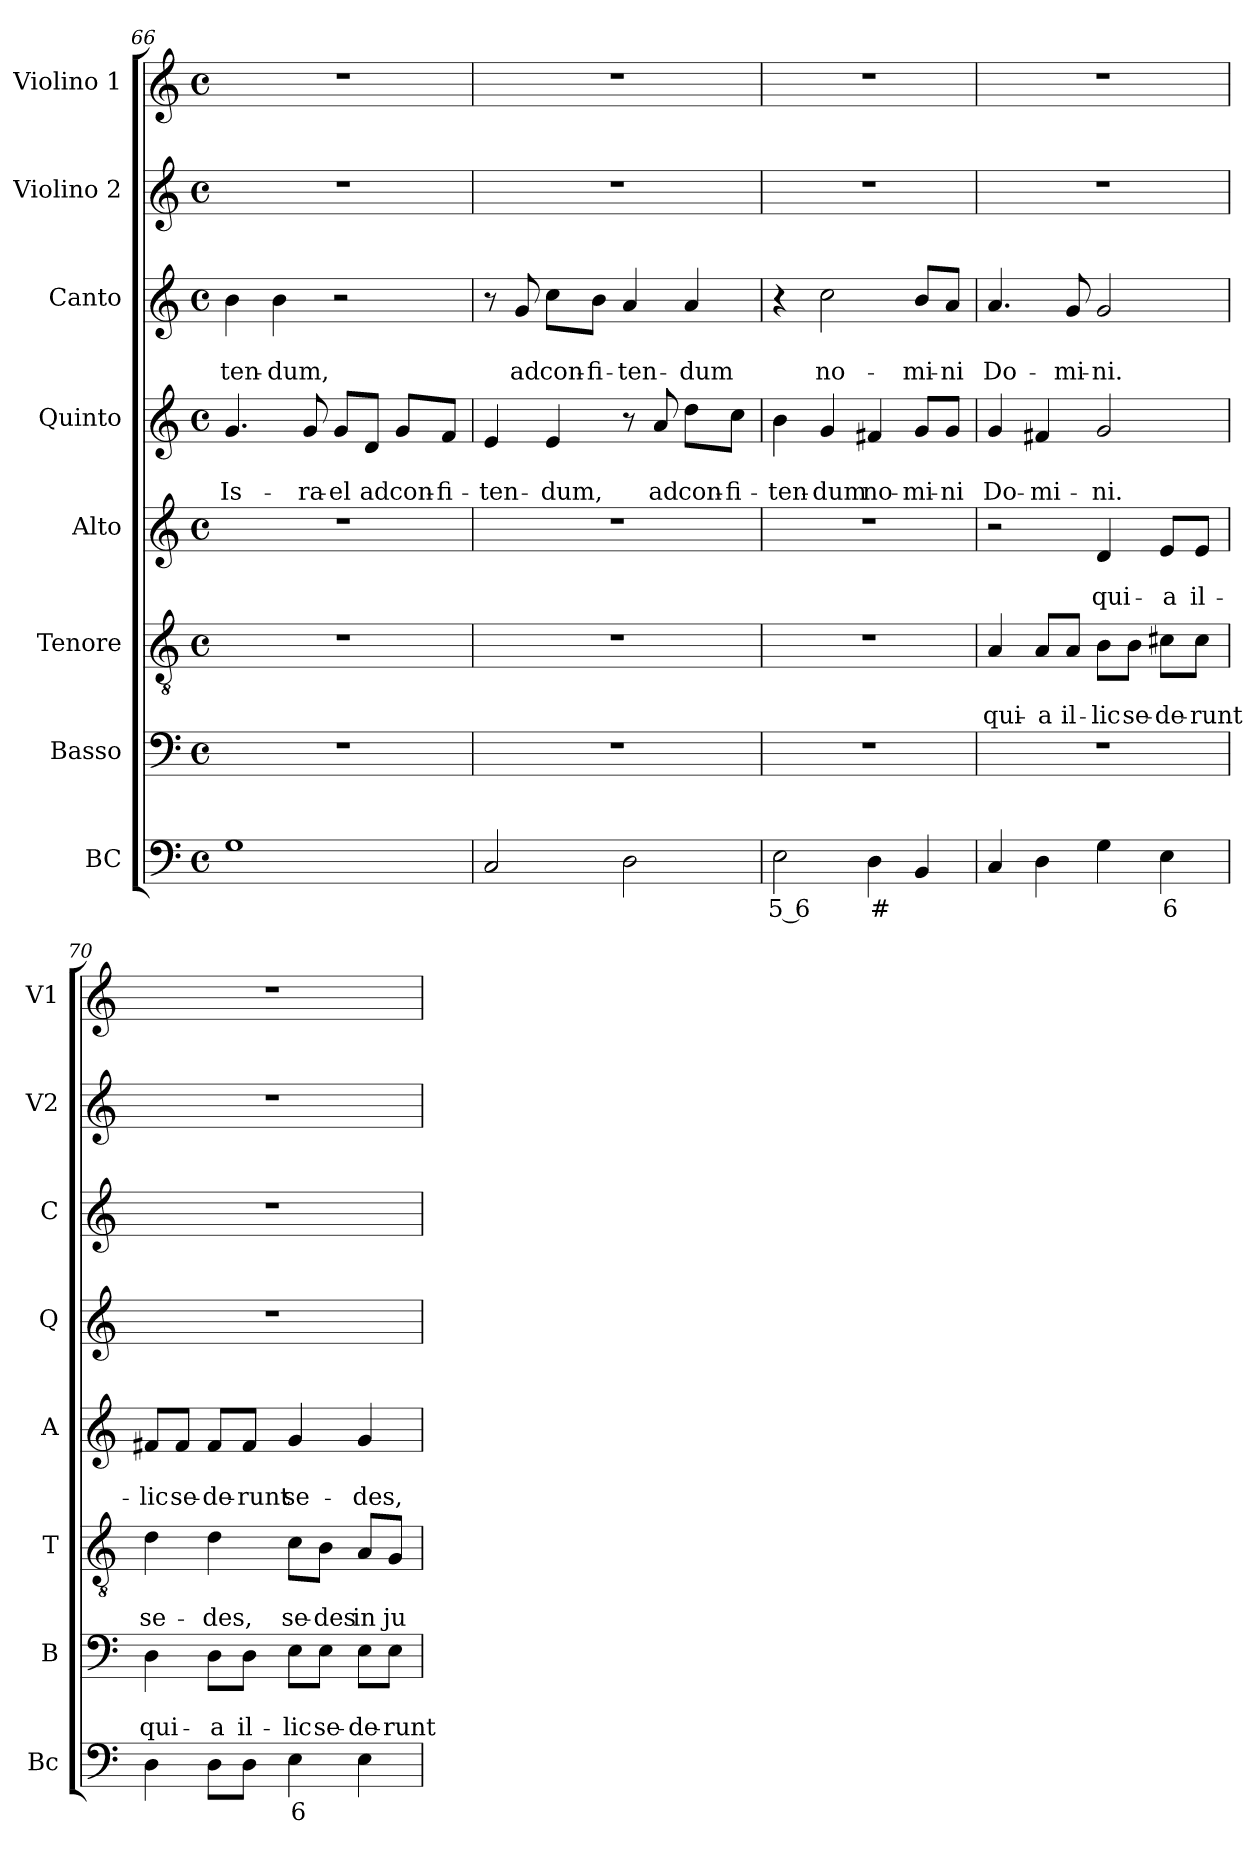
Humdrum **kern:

**kern	**text	**kern	**text	**text	**kern	**text	**text	**kern	**text	**text	**kern	**text	**text	**kern	**text	**text	**kern	**kern
*part8	*part8	*part7	*part7	*part7	*part6	*part6	*part6	*part5	*part5	*part5	*part4	*part4	*part4	*part3	*part3	*part3	*part2	*part1
*staff8	*staff8	*staff7	*staff7	*staff7	*staff6	*staff6	*staff6	*staff5	*staff5	*staff5	*staff4	*staff4	*staff4	*staff3	*staff3	*staff3	*staff2	*staff1
*I"BC	*	*I"Basso	*	*	*I"Tenore	*	*	*I"Alto	*	*	*I"Quinto	*	*	*I"Canto	*	*	*I"Violino 2	*I"Violino 1
*I'Bc	*	*I'B	*	*	*I'T	*	*	*I'A	*	*	*I'Q	*	*	*I'C	*	*	*I'V2	*I'V1
*clefF4	*	*clefF4	*	*	*clefGv2	*	*	*clefG2	*	*	*clefG2	*	*	*clefG2	*	*	*clefG2	*clefG2
*k[]	*	*k[]	*	*	*k[]	*	*	*k[]	*	*	*k[]	*	*	*k[]	*	*	*k[]	*k[]
*C:	*	*C:	*	*	*C:	*	*	*C:	*	*	*C:	*	*	*C:	*	*	*C:	*C:
*M4/4	*	*M4/4	*	*	*M4/4	*	*	*M4/4	*	*	*M4/4	*	*	*M4/4	*	*	*M4/4	*M4/4
*met(c)	*	*met(c)	*	*	*met(c)	*	*	*met(c)	*	*	*met(c)	*	*	*met(c)	*	*	*met(c)	*met(c)
=66	=66	=66	=66	=66	=66	=66	=66	=66	=66	=66	=66	=66	=66	=66	=66	=66	=66	=66
!	!	!	!	!	!	!	!	!	!	!	!	!	!LO:LY:b	!	!	!LO:LY:b	!	!
1G	.	1r	.	.	1r	.	.	1r	.	.	4.g/	.	Is-	4b\	.	-ten-	1r	1r
!	!	!	!	!	!	!	!	!	!	!	!	!	!	!	!	!LO:LY:b	!	!
.	.	.	.	.	.	.	.	.	.	.	.	.	.	4b\	.	-dum,	.	.
!	!	!	!	!	!	!	!	!	!	!	!	!	!LO:LY:b	!	!	!	!	!
.	.	.	.	.	.	.	.	.	.	.	8g/	.	-ra-	.	.	.	.	.
!	!	!	!	!	!	!	!	!	!	!	!	!	!LO:LY:b	!	!	!	!	!
.	.	.	.	.	.	.	.	.	.	.	8g/L	.	-el	2r	.	.	.	.
!	!	!	!	!	!	!	!	!	!	!	!	!	!LO:LY:b	!	!	!	!	!
.	.	.	.	.	.	.	.	.	.	.	8d/J	.	ad	.	.	.	.	.
!	!	!	!	!	!	!	!	!	!	!	!	!	!LO:LY:b	!	!	!	!	!
.	.	.	.	.	.	.	.	.	.	.	8g/L	.	con-	.	.	.	.	.
!	!	!	!	!	!	!	!	!	!	!	!	!	!LO:LY:b	!	!	!	!	!
.	.	.	.	.	.	.	.	.	.	.	8f/J	.	-fi-	.	.	.	.	.
!!LO:LB:g=z
=67	=67	=67	=67	=67	=67	=67	=67	=67	=67	=67	=67	=67	=67	=67	=67	=67	=67	=67
!	!	!	!	!	!	!	!	!	!	!	!	!	!LO:LY:b	!	!	!	!	!
2C/	.	1r	.	.	1r	.	.	1r	.	.	4e/	.	-ten-	8r	.	.	1r	1r
!	!	!	!	!	!	!	!	!	!	!	!	!	!	!	!	!LO:LY:b	!	!
.	.	.	.	.	.	.	.	.	.	.	.	.	.	8g/	.	ad	.	.
!	!	!	!	!	!	!	!	!	!	!	!	!	!LO:LY:b	!	!	!LO:LY:b	!	!
.	.	.	.	.	.	.	.	.	.	.	4e/	.	-dum,	8cc\L	.	con-	.	.
!	!	!	!	!	!	!	!	!	!	!	!	!	!	!	!	!LO:LY:b	!	!
.	.	.	.	.	.	.	.	.	.	.	.	.	.	8b\J	.	-fi-	.	.
!	!	!	!	!	!	!	!	!	!	!	!	!	!	!	!	!LO:LY:b	!	!
2D\	.	.	.	.	.	.	.	.	.	.	8r	.	.	4a/	.	-ten-	.	.
!	!	!	!	!	!	!	!	!	!	!	!	!	!LO:LY:b	!	!	!	!	!
.	.	.	.	.	.	.	.	.	.	.	8a/	.	ad	.	.	.	.	.
!	!	!	!	!	!	!	!	!	!	!	!	!	!LO:LY:b	!	!	!LO:LY:b	!	!
.	.	.	.	.	.	.	.	.	.	.	8dd\L	.	con-	4a/	.	-dum	.	.
!	!	!	!	!	!	!	!	!	!	!	!	!	!LO:LY:b	!	!	!	!	!
.	.	.	.	.	.	.	.	.	.	.	8cc\J	.	-fi-	.	.	.	.	.
=68	=68	=68	=68	=68	=68	=68	=68	=68	=68	=68	=68	=68	=68	=68	=68	=68	=68	=68
!	!LO:LY:b	!	!	!	!	!	!	!	!	!	!	!	!LO:LY:b	!	!	!	!	!
2E\	5 6	1r	.	.	1r	.	.	1r	.	.	4b\	.	-ten-	4r	.	.	1r	1r
!	!	!	!	!	!	!	!	!	!	!	!	!	!LO:LY:b	!	!	!LO:LY:b	!	!
.	.	.	.	.	.	.	.	.	.	.	4g/	.	-dum	2cc\	.	no-	.	.
!	!LO:LY:b	!	!	!	!	!	!	!	!	!	!	!	!LO:LY:b	!	!	!	!	!
4D\	#	.	.	.	.	.	.	.	.	.	4f#X/	.	no-	.	.	.	.	.
!	!	!	!	!	!	!	!	!	!	!	!	!	!LO:LY:b	!	!	!LO:LY:b	!	!
4BB/	.	.	.	.	.	.	.	.	.	.	8g/L	.	-mi-	8b/L	.	-mi-	.	.
!	!	!	!	!	!	!	!	!	!	!	!	!	!LO:LY:b	!	!	!LO:LY:b	!	!
.	.	.	.	.	.	.	.	.	.	.	8g/J	.	-ni	8a/J	.	-ni	.	.
=69	=69	=69	=69	=69	=69	=69	=69	=69	=69	=69	=69	=69	=69	=69	=69	=69	=69	=69
!	!	!	!	!	!	!	!LO:LY:b	!	!	!	!	!	!LO:LY:b	!	!	!LO:LY:b	!	!
4C/	.	1r	.	.	4A/	.	qui-	2r	.	.	4g/	.	Do-	4.a/	.	Do-	1r	1r
!	!	!	!	!	!	!	!LO:LY:b	!	!	!	!	!	!LO:LY:b	!	!	!	!	!
4D\	.	.	.	.	8A/L	.	-a	.	.	.	4f#X/	.	-mi-	.	.	.	.	.
!	!	!	!	!	!	!	!LO:LY:b	!	!	!	!	!	!	!	!	!LO:LY:b	!	!
.	.	.	.	.	8A/J	.	il-	.	.	.	.	.	.	8g/	.	-mi-	.	.
!	!	!	!	!	!	!	!LO:LY:b	!	!	!LO:LY:b	!	!	!LO:LY:b	!	!	!LO:LY:b	!	!
4G\	.	.	.	.	8B\L	.	-lic	4d/	.	qui-	2g/	.	-ni.	2g/	.	-ni.	.	.
!	!	!	!	!	!	!	!LO:LY:b	!	!	!	!	!	!	!	!	!	!	!
.	.	.	.	.	8B\J	.	se-	.	.	.	.	.	.	.	.	.	.	.
!	!LO:LY:b	!	!	!	!	!	!LO:LY:b	!	!	!LO:LY:b	!	!	!	!	!	!	!	!
4E\	6	.	.	.	8c#X\L	.	-de-	8e/L	.	-a	.	.	.	.	.	.	.	.
!	!	!	!	!	!	!	!LO:LY:b	!	!	!LO:LY:b	!	!	!	!	!	!	!	!
.	.	.	.	.	8c#\J	.	-runt	8e/J	.	il-	.	.	.	.	.	.	.	.
=70	=70	=70	=70	=70	=70	=70	=70	=70	=70	=70	=70	=70	=70	=70	=70	=70	=70	=70
!	!	!	!	!LO:LY:b	!	!	!LO:LY:b	!	!	!LO:LY:b	!	!	!	!	!	!	!	!
4D\	.	4D\	.	qui-	4d\	.	se-	8f#X/L	.	-lic	1r	.	.	1r	.	.	1r	1r
!	!	!	!	!	!	!	!	!	!	!LO:LY:b	!	!	!	!	!	!	!	!
.	.	.	.	.	.	.	.	8f#/J	.	se-	.	.	.	.	.	.	.	.
!	!	!	!	!LO:LY:b	!	!	!LO:LY:b	!	!	!LO:LY:b	!	!	!	!	!	!	!	!
8D\L	.	8D\L	.	-a	4d\	.	-des,	8f#/L	.	-de-	.	.	.	.	.	.	.	.
!	!	!	!	!LO:LY:b	!	!	!	!	!	!LO:LY:b	!	!	!	!	!	!	!	!
8D\J	.	8D\J	.	il-	.	.	.	8f#/J	.	-runt	.	.	.	.	.	.	.	.
!	!LO:LY:b	!	!	!LO:LY:b	!	!	!LO:LY:b	!	!	!LO:LY:b	!	!	!	!	!	!	!	!
4E\	6	8E\L	.	-lic	8c\L	.	se-	4g/	.	se-	.	.	.	.	.	.	.	.
!	!	!	!	!LO:LY:b	!	!	!LO:LY:b	!	!	!	!	!	!	!	!	!	!	!
.	.	8E\J	.	se-	8B\J	.	-des	.	.	.	.	.	.	.	.	.	.	.
!	!	!	!	!LO:LY:b	!	!	!LO:LY:b	!	!	!LO:LY:b	!	!	!	!	!	!	!	!
4E\	.	8E\L	.	-de-	8A/L	.	in	4g/	.	-des,	.	.	.	.	.	.	.	.
!	!	!	!	!LO:LY:b	!	!	!LO:LY:b	!	!	!	!	!	!	!	!	!	!	!
.	.	8E\J	.	-runt	8G/J	.	ju-	.	.	.	.	.	.	.	.	.	.	.
=	=	=	=	=	=	=	=	=	=	=	=	=	=	=	=	=	=	=
*-	*-	*-	*-	*-	*-	*-	*-	*-	*-	*-	*-	*-	*-	*-	*-	*-	*-	*-
